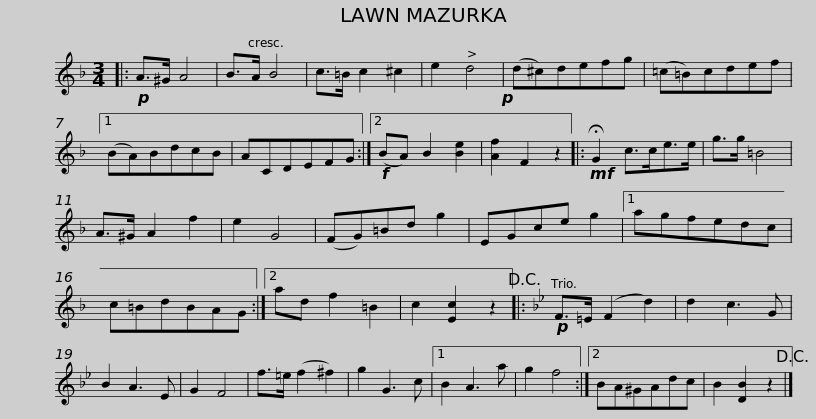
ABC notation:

X:1
L:1/8
M:3/4
I:linebreak $
K:F
V:1 treble
V:1
|:!p! A>^G A4 | B>A B4 | c>=B c2 ^c2 | e2 d4!p! | (d^c)defg | %5
 (=c=B)cdef |1 (BA)BdcB | ACDEFG :|2$!f! (BA) B2 [Be]2 | [Af]2 F2 z2 |: %10
!mf! !fermata!G2 c>ce>e | g>g =B4 | A>^G A2 f2 | e2 G4 | (FG)=Bd g2 | %15
 EGce g2 |1 agfedc |$ c=BdBAG :|2 ad f2 =B2 | c2 [Ec]2 z2!D.C.! |: %20
[K:Bb]!p! F>=E (F2 d2) | d2 c3 G | B2 A3 E | G2 F4 | f>=e (f2 ^f2) | %25
 g2 G3 c |1$ B2 A3 a | g2 f4 :|2 BA^GAdc | B2 [DB]2 z2!D.C.! |] %30
